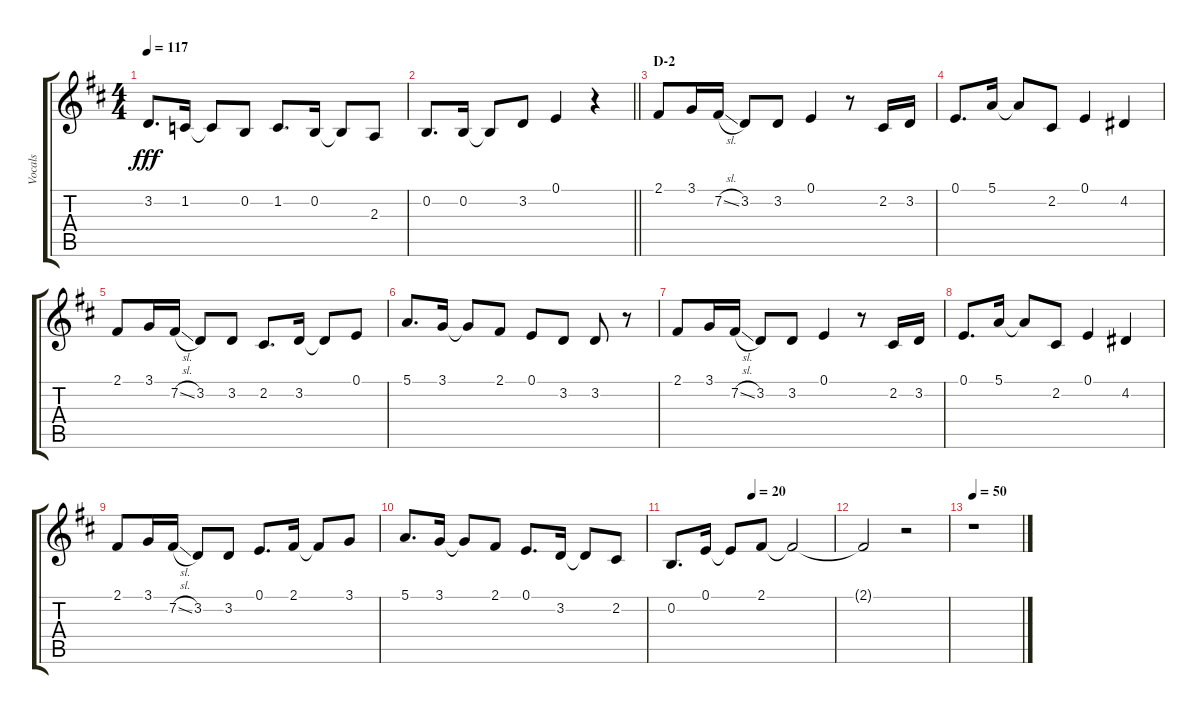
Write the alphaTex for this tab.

\track ("Vocals" "Vocals") {instrument voiceoohs}
\staff {score tabs}
\tuning (E4 B3 G3 D3 A2 E2) {hide}
\ts (4 4)
\tempo 117
\clef g2
\ks d
3.2.8{d dy fff} 1.2.16 1.2{t}.8 0.2.8 1.2.8{d} 0.2.16 0.2{t}.8 2.3.8 |
\barLineRight lightlight
0.2.8{d} 0.2.16 0.2{t}.8 3.2.8 0.1.4 r.4 |
\section ("" "D-2")
2.1.8 3.1.16 7.2{sl}.16 3.2.8 3.2.8 0.1.4 r.8 2.2.16 3.2.16 |
0.1.8{d} 5.1.16 5.1{t}.8 2.2.8 0.1.4 4.2.4 |
2.1.8 3.1.16 7.2{sl}.16 3.2.8 3.2.8 2.2.8{d} 3.2.16 3.2{t}.8 0.1.8 |
5.1.8{d} 3.1.16 3.1{t}.8 2.1.8 0.1.8 3.2.8 3.2.8 r.8 |
2.1.8 3.1.16 7.2{sl}.16 3.2.8 3.2.8 0.1.4 r.8 2.2.16 3.2.16 |
0.1.8{d} 5.1.16 5.1{t}.8 2.2.8 0.1.4 4.2.4 |
2.1.8 3.1.16 7.2{sl}.16 3.2.8 3.2.8 0.1.8{d} 2.1.16 2.1{t}.8 3.1.8 |
5.1.8{d} 3.1.16 3.1{t}.8 2.1.8 0.1.8{d} 3.2.16 3.2{t}.8 2.2.8 |
\tempo (20 0.5)
0.2.8{d} 0.1.16 0.1{t}.8 2.1.8 2.1{t}.2 |
2.1{t}.2 r.2 |
\tempo 50
r.1
